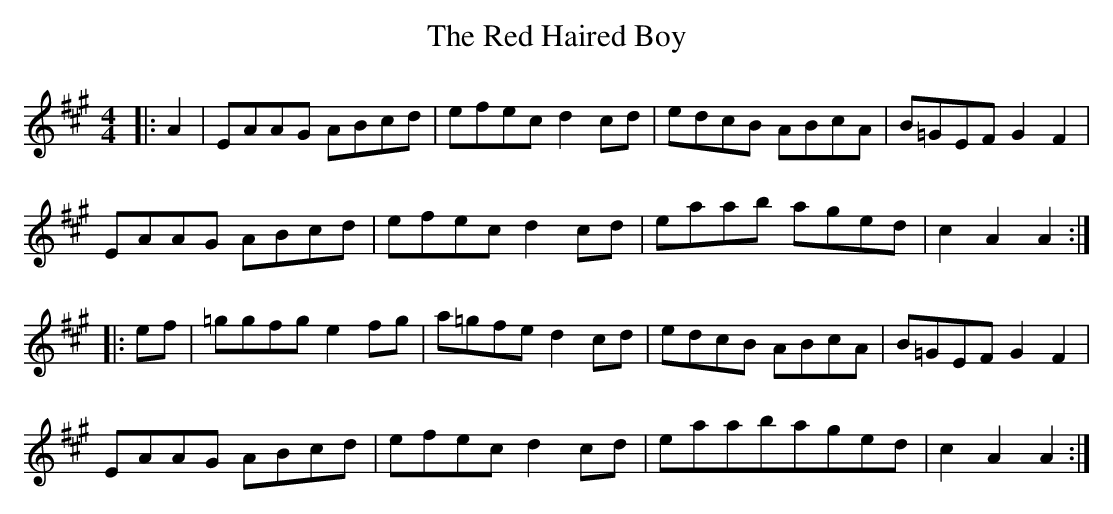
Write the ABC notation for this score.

X:1
T:Red Haired Boy, The
M:4/4
K:A
|:A2 | EAAG ABcd | efec d2cd | edcB ABcA | B=GEF G2 F2 |
EAAG ABcd | efec d2cd | eaab aged | c2A2A2:|
|:ef | =ggfg e2fg | a=gfe d2cd | edcB ABcA | B=GEF G2F2 |
EAAG ABcd | efec d2cd | eaabaged | c2A2 A2:|
